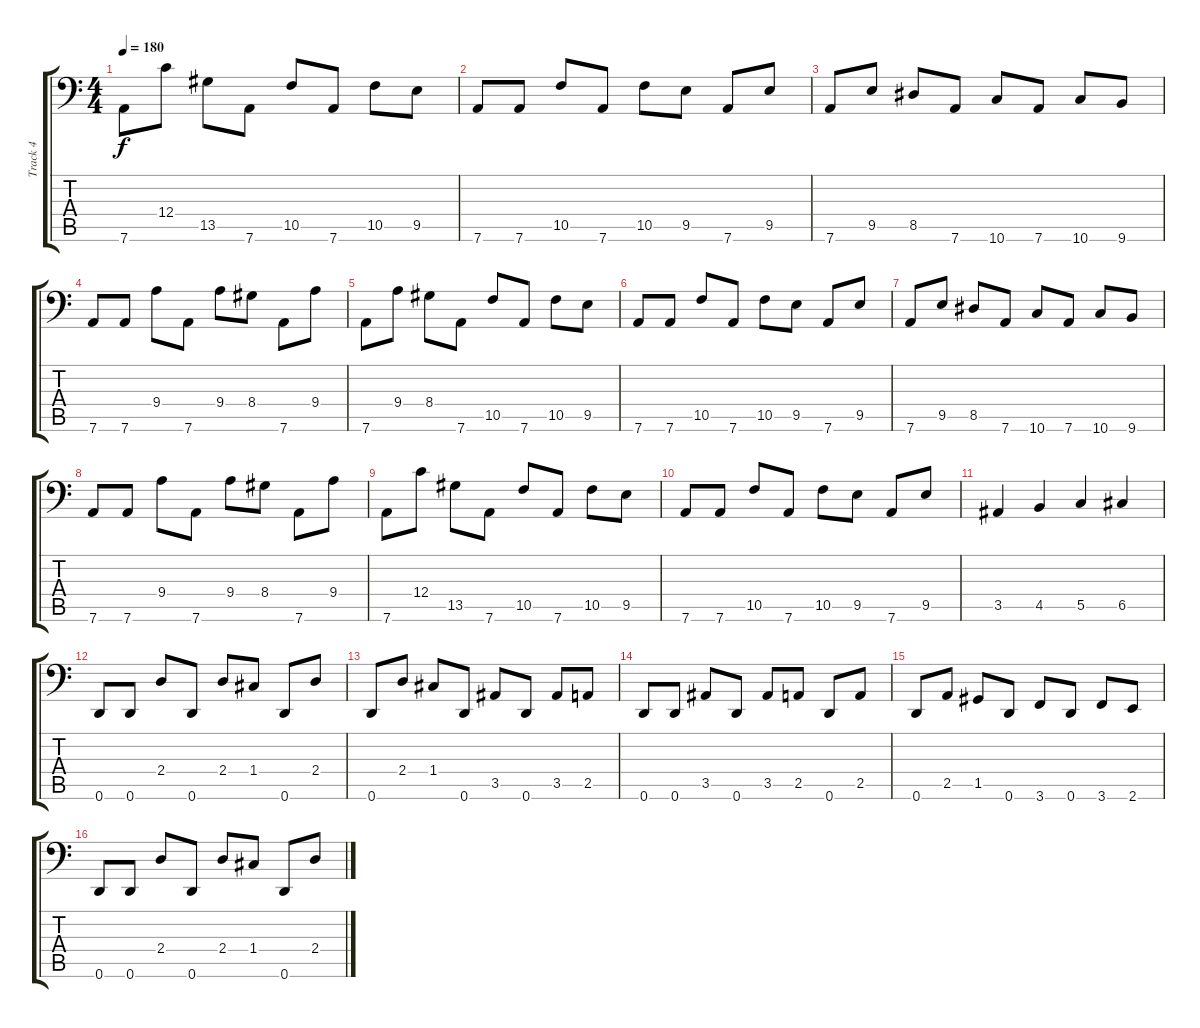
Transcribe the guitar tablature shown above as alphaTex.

\track ("Track 4" "Track 4") {instrument electricbasspick}
\staff {score tabs}
\tuning (D3 A2 F2 C2 G1 D1) {hide}
\ts (4 4)
\tempo 180
\clef f4
\ks c
7.6.8{dy f} 12.4.8 13.5.8 7.6.8 10.5.8 7.6.8 10.5.8 9.5.8 |
7.6.8 7.6.8 10.5.8 7.6.8 10.5.8 9.5.8 7.6.8 9.5.8 |
7.6.8 9.5.8 8.5.8 7.6.8 10.6.8 7.6.8 10.6.8 9.6.8 |
7.6.8 7.6.8 9.4.8 7.6.8 9.4.8 8.4.8 7.6.8 9.4.8 |
7.6.8 9.4.8 8.4.8 7.6.8 10.5.8 7.6.8 10.5.8 9.5.8 |
7.6.8 7.6.8 10.5.8 7.6.8 10.5.8 9.5.8 7.6.8 9.5.8 |
7.6.8 9.5.8 8.5.8 7.6.8 10.6.8 7.6.8 10.6.8 9.6.8 |
7.6.8 7.6.8 9.4.8 7.6.8 9.4.8 8.4.8 7.6.8 9.4.8 |
7.6.8 12.4.8 13.5.8 7.6.8 10.5.8 7.6.8 10.5.8 9.5.8 |
7.6.8 7.6.8 10.5.8 7.6.8 10.5.8 9.5.8 7.6.8 9.5.8 |
3.5.4 4.5.4 5.5.4 6.5.4 |
0.6.8 0.6.8 2.4.8 0.6.8 2.4.8 1.4.8 0.6.8 2.4.8 |
0.6.8 2.4.8 1.4.8 0.6.8 3.5.8 0.6.8 3.5.8 2.5.8 |
0.6.8 0.6.8 3.5.8 0.6.8 3.5.8 2.5.8 0.6.8 2.5.8 |
0.6.8 2.5.8 1.5.8 0.6.8 3.6.8 0.6.8 3.6.8 2.6.8 |
0.6.8 0.6.8 2.4.8 0.6.8 2.4.8 1.4.8 0.6.8 2.4.8
